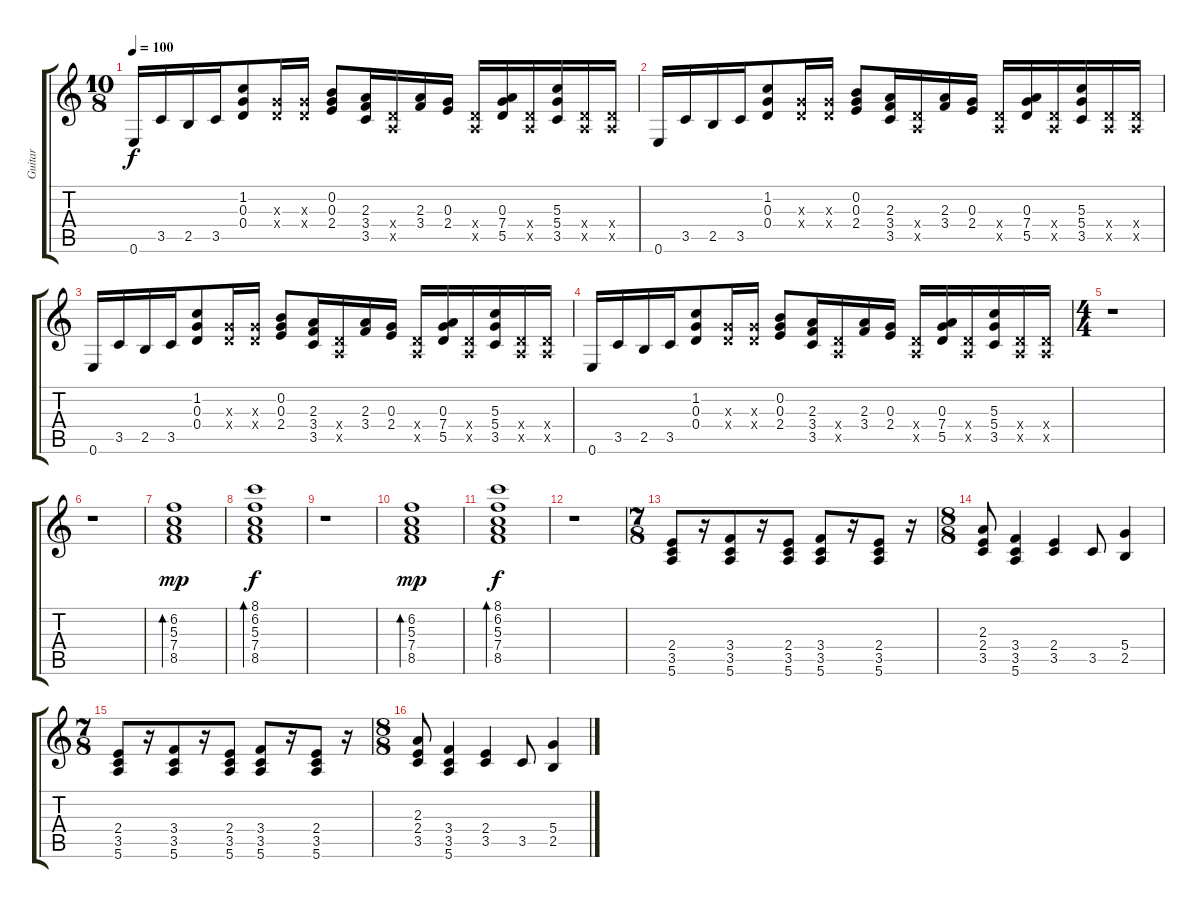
\track ("Guitar" "Guitar") {instrument electricguitarjazz}
\staff {score tabs}
\tuning (E4 B3 G3 D3 A2 E2) {hide}
\ts (10 8)
\tempo 100
\clef g2
\ks c
0.6.16{dy f} 3.5.16 2.5.16 3.5.16 (1.2 0.3 0.4).8 (0.3{x} 0.4{x}).16 (0.3{x} 0.4{x}).16 (0.2 0.3 2.4).8 (2.3 3.4 3.5).16 (0.4{x} 0.5{x}).16 (2.3 3.4).16 (0.3 2.4).16 (0.4{x} 0.5{x}).16 (0.3 7.4 5.5).16 (0.4{x} 0.5{x}).16 (5.3 5.4 3.5).16 (0.4{x} 0.5{x}).16 (0.4{x} 0.5{x}).16 |
0.6.16 3.5.16 2.5.16 3.5.16 (1.2 0.3 0.4).8 (0.3{x} 0.4{x}).16 (0.3{x} 0.4{x}).16 (0.2 0.3 2.4).8 (2.3 3.4 3.5).16 (0.4{x} 0.5{x}).16 (2.3 3.4).16 (0.3 2.4).16 (0.4{x} 0.5{x}).16 (0.3 7.4 5.5).16 (0.4{x} 0.5{x}).16 (5.3 5.4 3.5).16 (0.4{x} 0.5{x}).16 (0.4{x} 0.5{x}).16 |
0.6.16 3.5.16 2.5.16 3.5.16 (1.2 0.3 0.4).8 (0.3{x} 0.4{x}).16 (0.3{x} 0.4{x}).16 (0.2 0.3 2.4).8 (2.3 3.4 3.5).16 (0.4{x} 0.5{x}).16 (2.3 3.4).16 (0.3 2.4).16 (0.4{x} 0.5{x}).16 (0.3 7.4 5.5).16 (0.4{x} 0.5{x}).16 (5.3 5.4 3.5).16 (0.4{x} 0.5{x}).16 (0.4{x} 0.5{x}).16 |
0.6.16 3.5.16 2.5.16 3.5.16 (1.2 0.3 0.4).8 (0.3{x} 0.4{x}).16 (0.3{x} 0.4{x}).16 (0.2 0.3 2.4).8 (2.3 3.4 3.5).16 (0.4{x} 0.5{x}).16 (2.3 3.4).16 (0.3 2.4).16 (0.4{x} 0.5{x}).16 (0.3 7.4 5.5).16 (0.4{x} 0.5{x}).16 (5.3 5.4 3.5).16 (0.4{x} 0.5{x}).16 (0.4{x} 0.5{x}).16 |
\ts (4 4)
r.1 |
r.1 |
(6.2 5.3 7.4 8.5).1{bd 240 dy mp} |
(8.1 6.2 5.3 7.4 8.5).1{bd 240 dy f} |
r.1 |
(6.2 5.3 7.4 8.5).1{bd 240 dy mp} |
(8.1 6.2 5.3 7.4 8.5).1{bd 240 dy f} |
r.1 |
\ts (7 8)
(2.4 3.5 5.6).8 r.16 (3.4 3.5 5.6).8 r.16 (2.4 3.5 5.6).8 (3.4 3.5 5.6).8 r.16 (2.4 3.5 5.6).8 r.16 |
\ts (8 8)
(2.3 2.4 3.5).8 (3.4 3.5 5.6).4 (2.4 3.5).4 3.5.8 (5.4 2.5).4 |
\ts (7 8)
(2.4 3.5 5.6).8 r.16 (3.4 3.5 5.6).8 r.16 (2.4 3.5 5.6).8 (3.4 3.5 5.6).8 r.16 (2.4 3.5 5.6).8 r.16 |
\ts (8 8)
(2.3 2.4 3.5).8 (3.4 3.5 5.6).4 (2.4 3.5).4 3.5.8 (5.4 2.5).4
